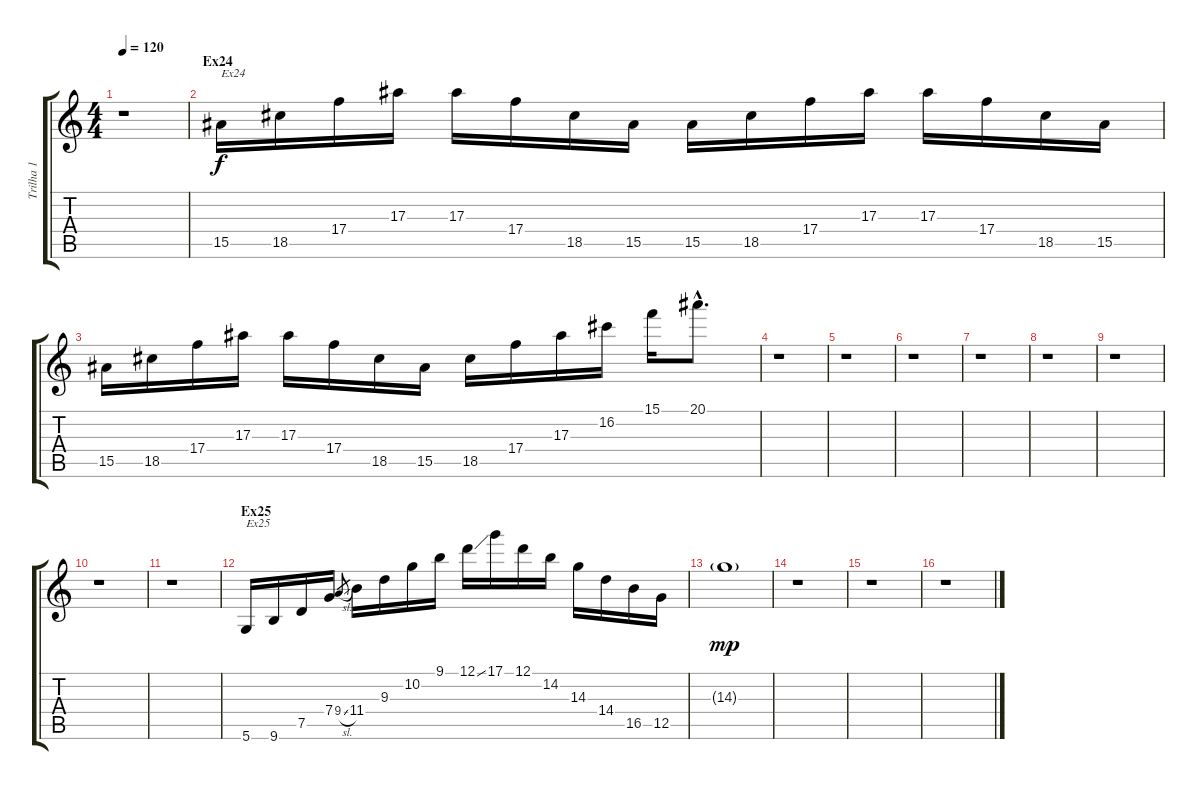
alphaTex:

\track ("Trilha 1" "Trilha 1") {instrument distortionguitar}
\staff {score tabs}
\tuning (D4 A3 F3 C3 G2 D2) {hide}
\ts (4 4)
\tempo 120
\clef g2
\ks c
r.1{dy mp} |
\section ("" "Ex24")
15.5.16{txt "Ex24" dy f} 18.5.16 17.4.16 17.3.16 17.3.16 17.4.16 18.5.16 15.5.16 15.5.16 18.5.16 17.4.16 17.3.16 17.3.16 17.4.16 18.5.16 15.5.16 |
15.5.16 18.5.16 17.4.16 17.3.16 17.3.16 17.4.16 18.5.16 15.5.16 18.5.16 17.4.16 17.3.16 16.2.16 15.1.16 20.1{hac}.8{d} |
r.1 |
r.1 |
r.1 |
r.1 |
r.1 |
r.1 |
r.1 |
r.1 |
\section ("" "Ex25")
5.6.16{txt "Ex25"} 9.6.16 7.5.16 7.4.16 9.4{sl}.8{gr} 11.4.16 9.3.16 10.2.16 9.1.16 12.1{ss}.16 17.1.16 12.1.16 14.2.16 14.3.16 14.4.16 16.5.16 12.5.16 |
14.3{g}.1{dy mp} |
r.1 |
r.1 |
r.1
